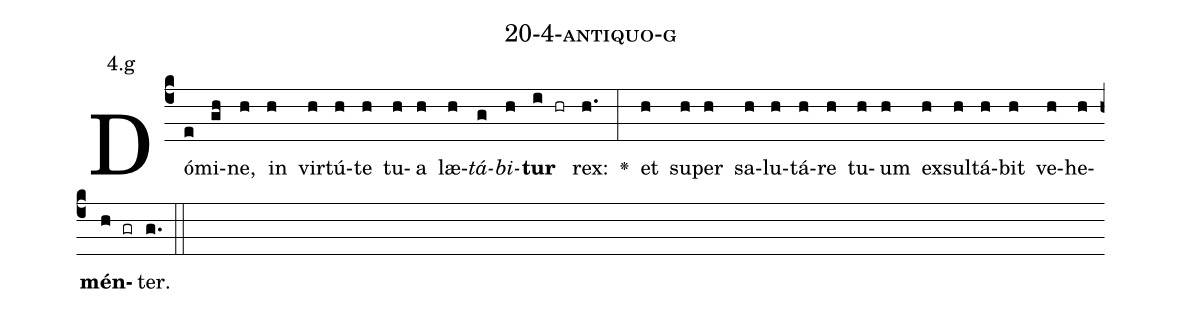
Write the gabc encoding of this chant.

name: 20-4-antiquo-g;
annotation: 4.g;
%%
(c4)Dó(e)mi(gh)ne,(h) in(h) vir(h)tú(h)te(h) tu(h)a(h) læ(h)<i>tá</i>(g)<i>bi</i>(h)<b>tur</b>(i hr) rex:(h.) <v>\greheightstar</v>(:) et(h) su(h)per(h) sa(h)lu(h)tá(h)re(h) tu(h)um(h) ex(h)sul(h)tá(h)bit(h) ve(h)he(h)<b>mén</b>(h gr)ter.(g.) (::)


%E(h) u(h) o(h) u(h) a(h) e.(g.) (::)
